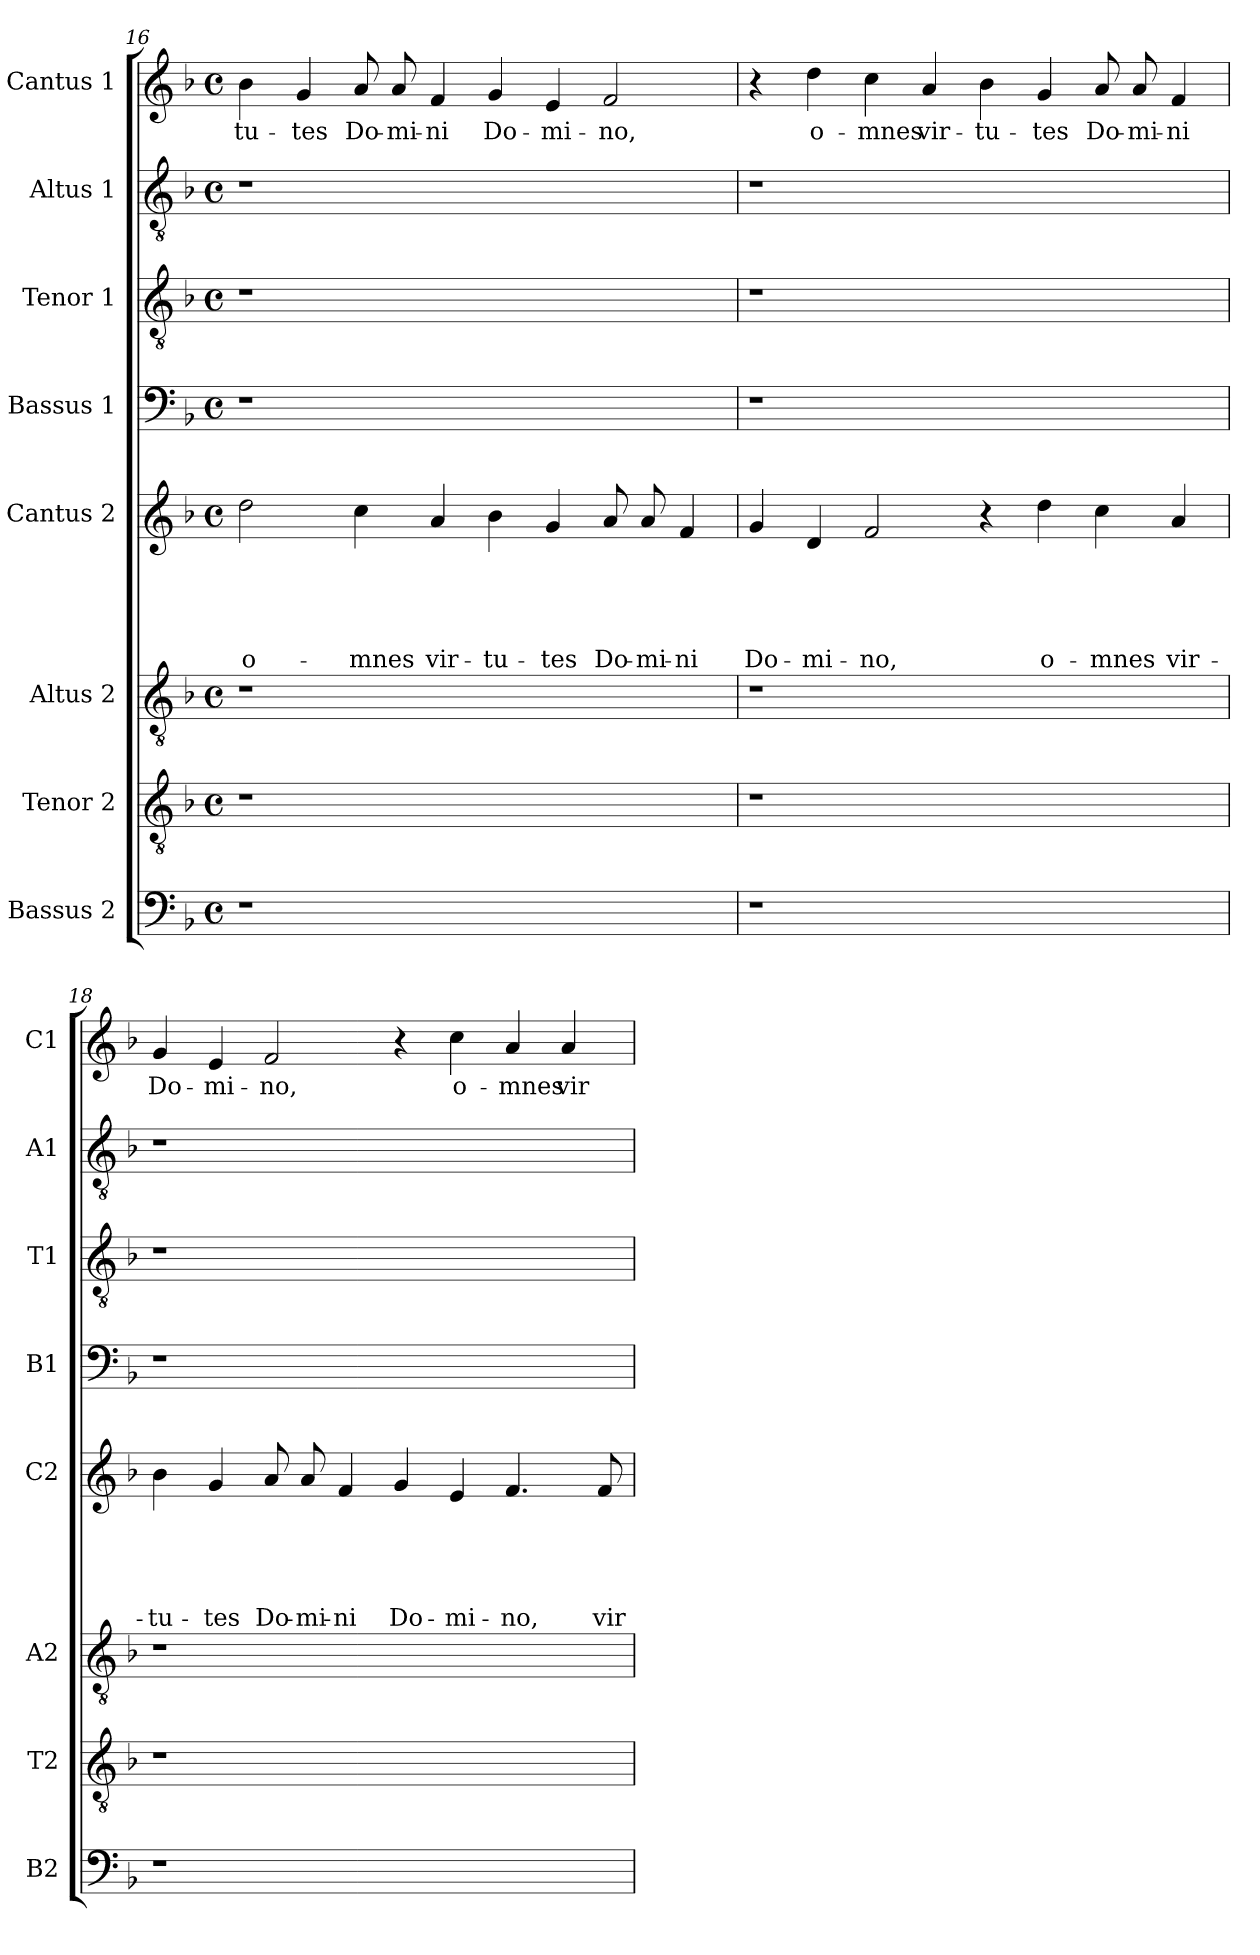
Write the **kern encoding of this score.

**kern	**kern	**kern	**kern	**text	**text	**text	**text	**text	**kern	**kern	**kern	**kern	**text
*part8	*part7	*part6	*part5	*part5	*part5	*part5	*part5	*part5	*part4	*part3	*part2	*part1	*part1
*staff8	*staff7	*staff6	*staff5	*staff5	*staff5	*staff5	*staff5	*staff5	*staff4	*staff3	*staff2	*staff1	*staff1
*I"Bassus 2	*I"Tenor 2	*I"Altus 2	*I"Cantus 2	*	*	*	*	*	*I"Bassus 1	*I"Tenor 1	*I"Altus 1	*I"Cantus 1	*
*I'B2	*I'T2	*I'A2	*I'C2	*	*	*	*	*	*I'B1	*I'T1	*I'A1	*I'C1	*
*clefF4	*clefGv2	*clefGv2	*clefG2	*	*	*	*	*	*clefF4	*clefGv2	*clefGv2	*clefG2	*
*k[b-]	*k[b-]	*k[b-]	*k[b-]	*	*	*	*	*	*k[b-]	*k[b-]	*k[b-]	*k[b-]	*
*d:	*d:	*d:	*d:	*	*	*	*	*	*d:	*d:	*d:	*d:	*
*M4/4	*M4/4	*M4/4	*M4/4	*	*	*	*	*	*M4/4	*M4/4	*M4/4	*M4/4	*
*met(c)	*met(c)	*met(c)	*met(c)	*	*	*	*	*	*met(c)	*met(c)	*met(c)	*met(c)	*
=16	=16	=16	=16	=16	=16	=16	=16	=16	=16	=16	=16	=16	=16
1r	1r	1r	2dd\	.	.	.	.	o-	1r	1r	1r	4b-\	-tu-
.	.	.	.	.	.	.	.	.	.	.	.	4g/	-tes
.	.	.	4cc\	.	.	.	.	-mnes	.	.	.	8a/	Do-
.	.	.	.	.	.	.	.	.	.	.	.	8a/	-mi-
.	.	.	4a/	.	.	.	.	vir-	.	.	.	4f/	-ni
1ryy	1ryy	1ryy	4b-\	.	.	.	.	-tu-	1ryy	1ryy	1ryy	4g/	Do-
.	.	.	4g/	.	.	.	.	-tes	.	.	.	4e/	-mi-
.	.	.	8a/	.	.	.	.	Do-	.	.	.	2f/	-no,
.	.	.	8a/	.	.	.	.	-mi-	.	.	.	.	.
.	.	.	4f/	.	.	.	.	-ni	.	.	.	.	.
!!LO:LB:g=z
=17	=17	=17	=17	=17	=17	=17	=17	=17	=17	=17	=17	=17	=17
1r	1r	1r	4g/	.	.	.	.	Do-	1r	1r	1r	4r	.
.	.	.	4d/	.	.	.	.	-mi-	.	.	.	4dd\	o-
.	.	.	2f/	.	.	.	.	-no,	.	.	.	4cc\	-mnes
.	.	.	.	.	.	.	.	.	.	.	.	4a/	vir-
1ryy	1ryy	1ryy	4r	.	.	.	.	.	1ryy	1ryy	1ryy	4b-\	-tu-
.	.	.	4dd\	.	.	.	.	o-	.	.	.	4g/	-tes
.	.	.	4cc\	.	.	.	.	-mnes	.	.	.	8a/	Do-
.	.	.	.	.	.	.	.	.	.	.	.	8a/	-mi-
.	.	.	4a/	.	.	.	.	vir-	.	.	.	4f/	-ni
=18	=18	=18	=18	=18	=18	=18	=18	=18	=18	=18	=18	=18	=18
1r	1r	1r	4b-\	.	.	.	.	-tu-	1r	1r	1r	4g/	Do-
.	.	.	4g/	.	.	.	.	-tes	.	.	.	4e/	-mi-
.	.	.	8a/	.	.	.	.	Do-	.	.	.	2f/	-no,
.	.	.	8a/	.	.	.	.	-mi-	.	.	.	.	.
.	.	.	4f/	.	.	.	.	-ni	.	.	.	.	.
1ryy	1ryy	1ryy	4g/	.	.	.	.	Do-	1ryy	1ryy	1ryy	4r	.
.	.	.	4e/	.	.	.	.	-mi-	.	.	.	4cc\	o-
.	.	.	4.f/	.	.	.	.	-no,	.	.	.	4a/	-mnes
.	.	.	.	.	.	.	.	.	.	.	.	4a/	vir-
.	.	.	8f/	.	.	.	.	vir-	.	.	.	.	.
=	=	=	=	=	=	=	=	=	=	=	=	=	=
*-	*-	*-	*-	*-	*-	*-	*-	*-	*-	*-	*-	*-	*-
